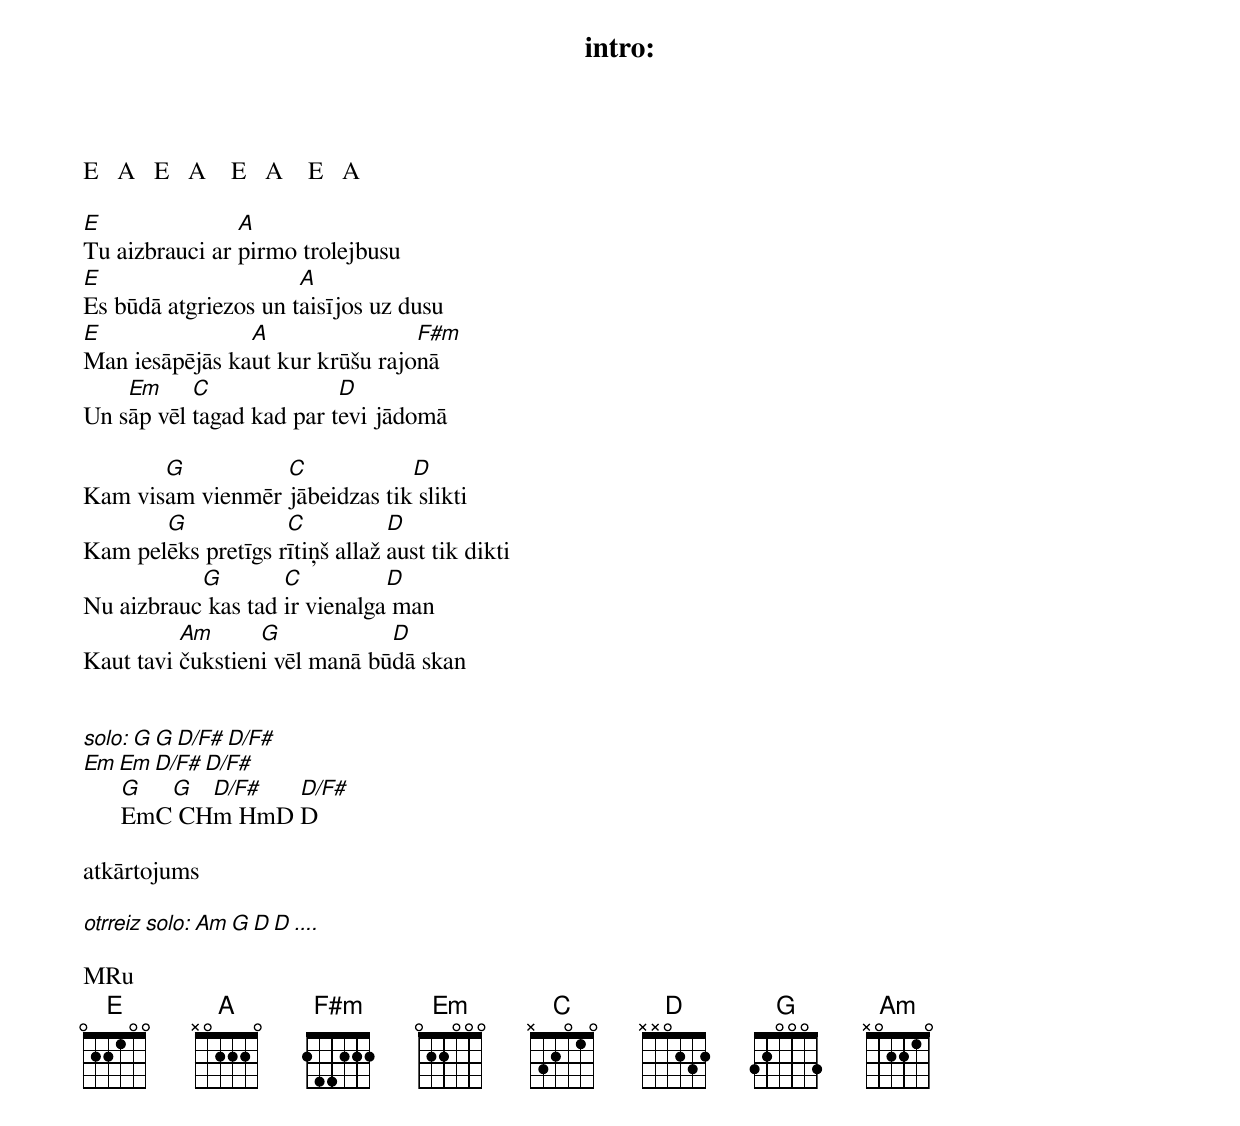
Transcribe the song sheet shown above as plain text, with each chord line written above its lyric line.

intro:
E   A   E   A    E   A    E   A

E               A
Tu aizbrauci ar pirmo trolejbusu
E                     A
Es būdā atgriezos un taisījos uz dusu
E               A                F#m
Man iesāpējās kaut kur krūšu rajonā
    Em     C              D
Un sāp vēl tagad kad par tevi jādomā

       G          C            D
Kam visam vienmēr jābeidzas tik slikti
       G            C           D
Kam pelēks pretīgs rītiņš allaž aust tik dikti
           G        C          D
Nu aizbrauc kas tad ir vienalga man
          Am      G            D
Kaut tavi čukstieni vēl manā būdā skan


solo: G  G  D/F#  D/F#
      Em Em D/F#  D/F#
      G  G  D/F#  D/F#
      EmC CHm HmD D

atkārtojums

otrreiz solo: Am G D D ....

MRu
